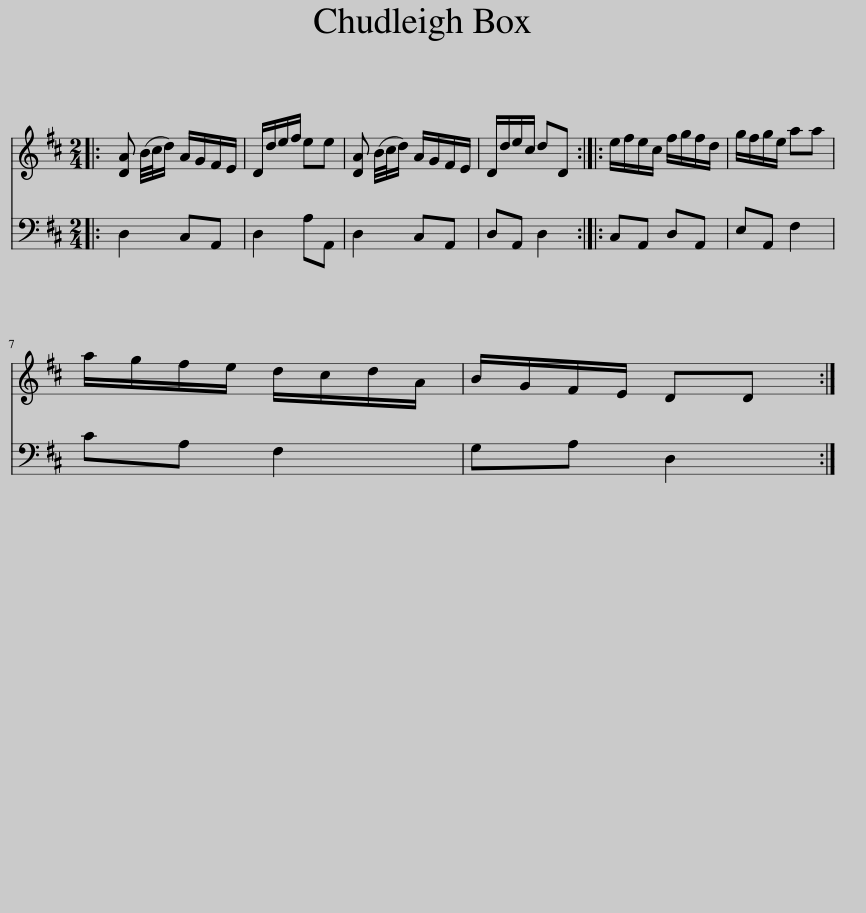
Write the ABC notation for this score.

X:1
%%score 1 2
L:1/8
M:2/4
I:linebreak $
K:D
V:1 treble
V:2 bass
V:1
|: [DA] (B/4c/4d/) A/G/F/E/ | D/d/e/f/ ee | [DA] (B/4c/4d/) A/G/F/E/ | D/d/e/c/ dD :: e/f/e/c/ f/g/f/d/ | %5
 g/f/g/e/ aa |$ a/g/f/e/ d/c/d/A/ | B/G/F/E/ DD :| %8
V:2
|: D,2 C,A,, | D,2 A,A,, | D,2 C,A,, | D,A,, D,2 :: C,A,, D,A,, | %5
 E,A,, F,2 |$ CA, F,2 | G,A, D,2 :| %8
